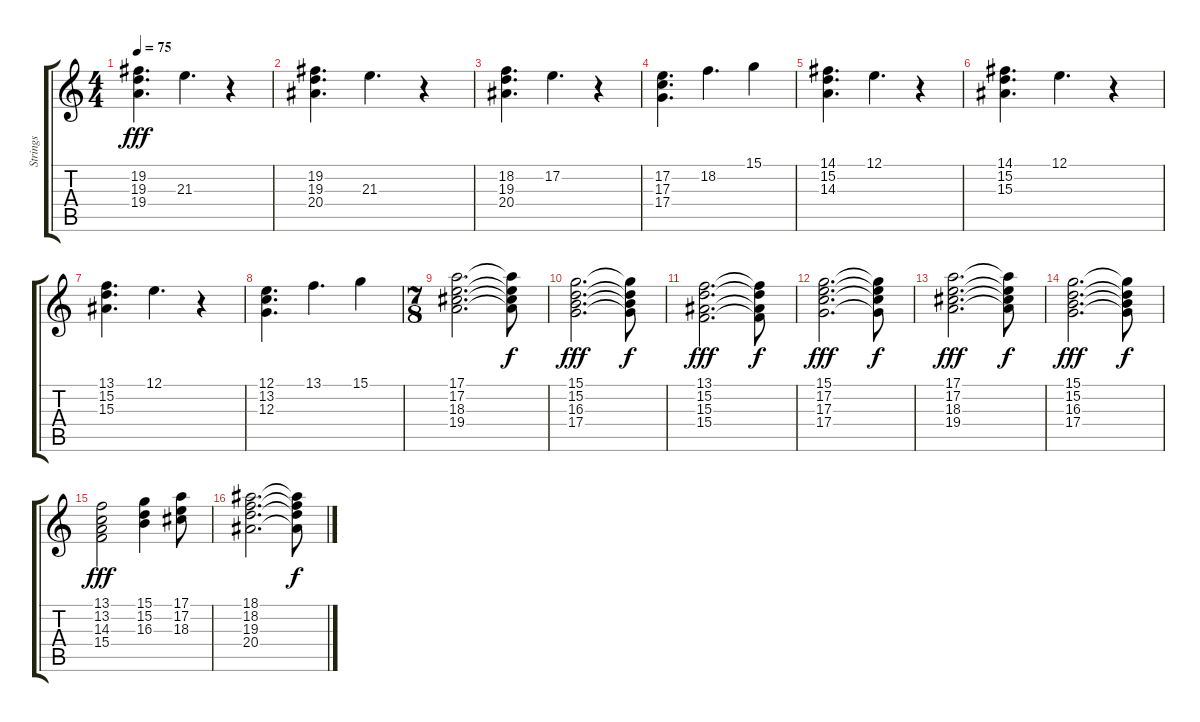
\track ("Strings" "Strings") {instrument stringensemble1}
\staff {score tabs}
\tuning (E4 B3 G3 D3 A2 E2) {hide}
\ts (4 4)
\tempo 75
\clef g2
\ks c
(19.2 19.3 19.4).4{d dy fff} 21.3.4{d} r.4 |
(19.2 19.3 20.4).4{d} 21.3.4{d} r.4 |
(18.2 19.3 20.4).4{d} 17.2.4{d} r.4 |
(17.2 17.3 17.4).4{d} 18.2.4{d} 15.1.4 |
(14.1 15.2 14.3).4{d} 12.1.4{d} r.4 |
(14.1 15.2 15.3).4{d} 12.1.4{d} r.4 |
(13.1 15.2 15.3).4{d} 12.1.4{d} r.4 |
(12.1 13.2 12.3).4{d} 13.1.4{d} 15.1.4 |
\ts (7 8)
(17.1 17.2 18.3 19.4).2{d} (17.1{t} 17.2{t} 18.3{t} 19.4{t}).8{dy f} |
(15.1 15.2 16.3 17.4).2{d dy fff} (15.1{t} 15.2{t} 16.3{t} 17.4{t}).8{dy f} |
(13.1 15.2 15.3 15.4).2{d dy fff} (13.1{t} 15.2{t} 15.3{t} 15.4{t}).8{dy f} |
(15.1 17.2 17.3 17.4).2{d dy fff} (15.1{t} 17.2{t} 17.3{t} 17.4{t}).8{dy f} |
(17.1 17.2 18.3 19.4).2{d dy fff} (17.1{t} 17.2{t} 18.3{t} 19.4{t}).8{dy f} |
(15.1 15.2 16.3 17.4).2{d dy fff} (15.1{t} 15.2{t} 16.3{t} 17.4{t}).8{dy f} |
(13.1 13.2 14.3 15.4).2{dy fff} (15.1 15.2 16.3).4 (17.1 17.2 18.3).8 |
(18.1 18.2 19.3 20.4).2{d} (18.1{t} 18.2{t} 19.3{t} 20.4{t}).8{dy f}
